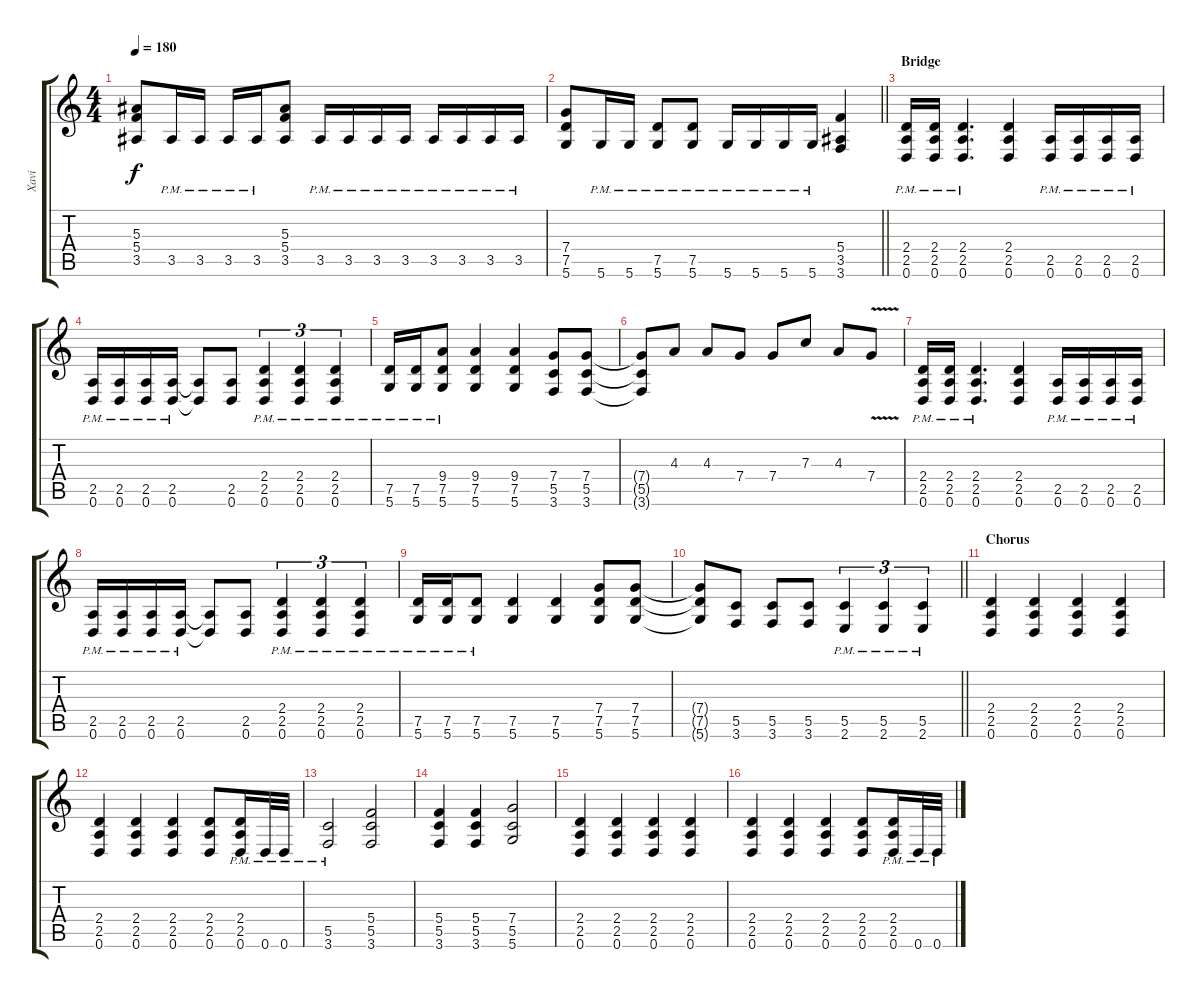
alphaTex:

\track ("Xavi" "Xavi") {instrument distortionguitar}
\staff {score tabs}
\tuning (D4 A3 F3 C3 G2 D2) {hide}
\ts (4 4)
\tempo 180
\clef g2
\ks c
(5.3 5.4 3.5).8{dy f} 3.5{pm}.16 3.5{pm}.16 3.5{pm}.16 3.5{pm}.16 (5.3 5.4 3.5).8 3.5{pm}.16 3.5{pm}.16 3.5{pm}.16 3.5{pm}.16 3.5{pm}.16 3.5{pm}.16 3.5{pm}.16 3.5{pm}.16 |
\barLineRight lightlight
(7.4 7.5 5.6).8 5.6{pm}.16 5.6{pm}.16 (7.5{pm} 5.6{pm}).8 (7.5{pm} 5.6{pm}).8 5.6{pm}.16 5.6{pm}.16 5.6{pm}.16 5.6{pm}.16 (5.4 3.5 3.6).4 |
\section ("" "Bridge")
(2.4{pm} 2.5{pm} 0.6{pm}).16 (2.4{pm} 2.5{pm} 0.6{pm}).16 (2.4{pm} 2.5{pm} 0.6{pm}).4{d} (2.4 2.5 0.6).4 (2.5{pm} 0.6{pm}).16 (2.5{pm} 0.6{pm}).16 (2.5{pm} 0.6{pm}).16 (2.5{pm} 0.6{pm}).16 |
(2.5{pm} 0.6{pm}).16 (2.5{pm} 0.6{pm}).16 (2.5{pm} 0.6{pm}).16 (2.5{pm} 0.6{pm}).16 (2.5{t} 0.6{t}).8 (2.5 0.6).8 (2.4{pm} 2.5{pm} 0.6{pm}).4{tu (3 2)} (2.4{pm} 2.5{pm} 0.6{pm}).4{tu (3 2)} (2.4{pm} 2.5{pm} 0.6{pm}).4{tu (3 2)} |
(7.5{pm} 5.6{pm}).16 (7.5{pm} 5.6{pm}).16 (9.4{pm} 7.5{pm} 5.6{pm}).8 (9.4 7.5 5.6).4 (9.4 7.5 5.6).4 (7.4 5.5 3.6).8 (7.4 5.5 3.6).8 |
(7.4{t} 5.5{t} 3.6{t}).8 4.3.8 4.3.8 7.4.8 7.4.8 7.3.8 4.3.8 7.4{v}.8 |
(2.4{pm} 2.5{pm} 0.6{pm}).16 (2.4{pm} 2.5{pm} 0.6{pm}).16 (2.4{pm} 2.5{pm} 0.6{pm}).4{d} (2.4 2.5 0.6).4 (2.5{pm} 0.6{pm}).16 (2.5{pm} 0.6{pm}).16 (2.5{pm} 0.6{pm}).16 (2.5{pm} 0.6{pm}).16 |
(2.5{pm} 0.6{pm}).16 (2.5{pm} 0.6{pm}).16 (2.5{pm} 0.6{pm}).16 (2.5{pm} 0.6{pm}).16 (2.5{t} 0.6{t}).8 (2.5 0.6).8 (2.4{pm} 2.5{pm} 0.6{pm}).4{tu (3 2)} (2.4{pm} 2.5{pm} 0.6{pm}).4{tu (3 2)} (2.4{pm} 2.5{pm} 0.6{pm}).4{tu (3 2)} |
(7.5{pm} 5.6{pm}).16 (7.5{pm} 5.6{pm}).16 (7.5{pm} 5.6{pm}).8 (7.5 5.6).4 (7.5 5.6).4 (7.4 7.5 5.6).8 (7.4 7.5 5.6).8 |
\barLineRight lightlight
(7.4{t} 7.5{t} 5.6{t}).8 (5.5 3.6).8 (5.5 3.6).8 (5.5 3.6).8 (5.5{pm} 2.6{pm}).4{tu (3 2)} (5.5{pm} 2.6{pm}).4{tu (3 2)} (5.5{pm} 2.6{pm}).4{tu (3 2)} |
\section ("" "Chorus")
(2.4 2.5 0.6).4 (2.4 2.5 0.6).4 (2.4 2.5 0.6).4 (2.4 2.5 0.6).4 |
(2.4 2.5 0.6).4 (2.4 2.5 0.6).4 (2.4 2.5 0.6).4 (2.4 2.5 0.6).8 (2.4{pm} 2.5{pm} 0.6{pm}).16 0.6{pm}.32 0.6{pm}.32 |
(5.5{pm} 3.6{pm}).2 (5.4 5.5 3.6).2 |
(5.4 5.5 3.6).4 (5.4 5.5 3.6).4 (7.4 5.5 5.6).2 |
(2.4 2.5 0.6).4 (2.4 2.5 0.6).4 (2.4 2.5 0.6).4 (2.4 2.5 0.6).4 |
(2.4 2.5 0.6).4 (2.4 2.5 0.6).4 (2.4 2.5 0.6).4 (2.4 2.5 0.6).8 (2.4{pm} 2.5{pm} 0.6{pm}).16 0.6{pm}.32 0.6{pm}.32
